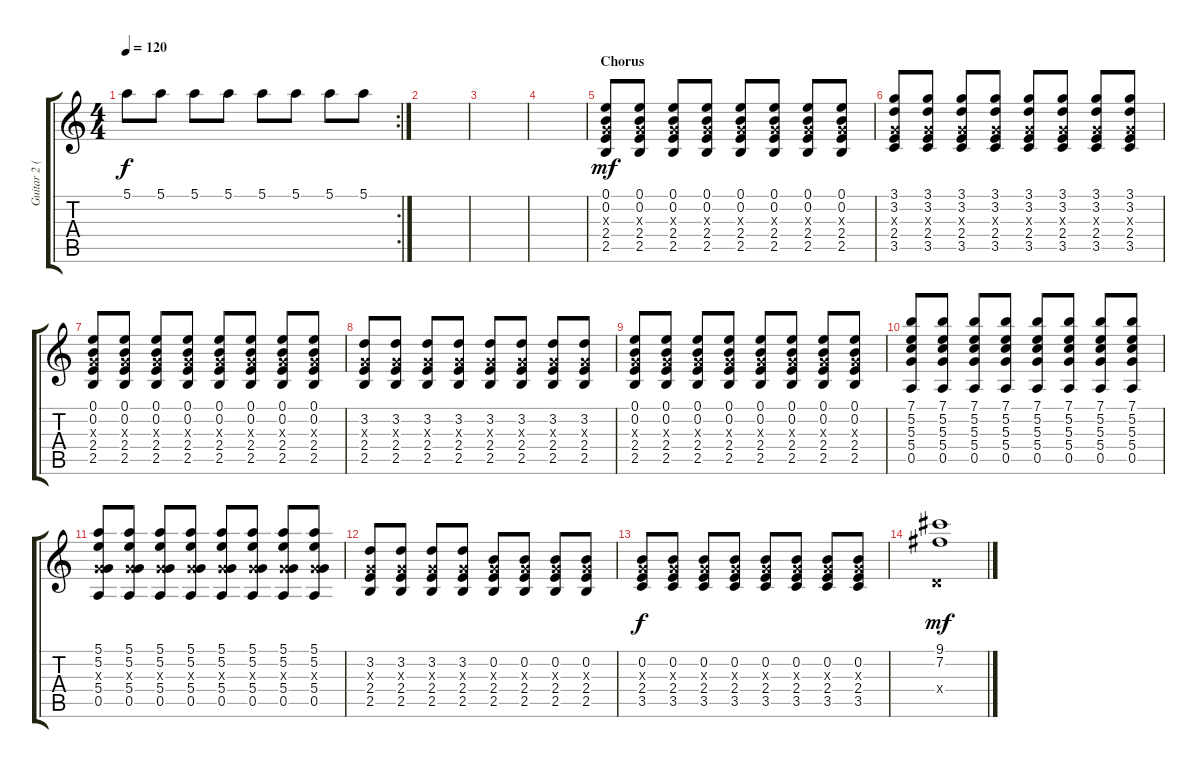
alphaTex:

\track ("Guitar 2 (electric)" "Guitar 2 (") {instrument overdrivenguitar}
\staff {score tabs}
\tuning (E4 B3 G3 D3 A2 E2) {hide}
\rc 2
\ts (4 4)
\tempo 120
\clef g2
\ks c
5.1.8{dy f} 5.1.8 5.1.8 5.1.8 5.1.8 5.1.8 5.1.8 5.1.8 |
|
|
|
\section ("" "Chorus")
(0.1 0.2 0.3{x} 2.4 2.5).8{dy mf instrument overdrivenguitar} (0.1 0.2 0.3{x} 2.4 2.5).8 (0.1 0.2 0.3{x} 2.4 2.5).8 (0.1 0.2 0.3{x} 2.4 2.5).8 (0.1 0.2 0.3{x} 2.4 2.5).8 (0.1 0.2 0.3{x} 2.4 2.5).8 (0.1 0.2 0.3{x} 2.4 2.5).8 (0.1 0.2 0.3{x} 2.4 2.5).8 |
(3.1 3.2 0.3{x} 2.4 3.5).8 (3.1 3.2 0.3{x} 2.4 3.5).8 (3.1 3.2 0.3{x} 2.4 3.5).8 (3.1 3.2 0.3{x} 2.4 3.5).8 (3.1 3.2 0.3{x} 2.4 3.5).8 (3.1 3.2 0.3{x} 2.4 3.5).8 (3.1 3.2 0.3{x} 2.4 3.5).8 (3.1 3.2 0.3{x} 2.4 3.5).8 |
(0.1 0.2 0.3{x} 2.4 2.5).8{instrument overdrivenguitar} (0.1 0.2 0.3{x} 2.4 2.5).8 (0.1 0.2 0.3{x} 2.4 2.5).8 (0.1 0.2 0.3{x} 2.4 2.5).8 (0.1 0.2 0.3{x} 2.4 2.5).8 (0.1 0.2 0.3{x} 2.4 2.5).8 (0.1 0.2 0.3{x} 2.4 2.5).8 (0.1 0.2 0.3{x} 2.4 2.5).8 |
(3.2 0.3{x} 2.4 2.5).8 (3.2 0.3{x} 2.4 2.5).8 (3.2 0.3{x} 2.4 2.5).8 (3.2 0.3{x} 2.4 2.5).8 (3.2 0.3{x} 2.4 2.5).8 (3.2 0.3{x} 2.4 2.5).8 (3.2 0.3{x} 2.4 2.5).8 (3.2 0.3{x} 2.4 2.5).8 |
(0.1 0.2 0.3{x} 2.4 2.5).8{instrument overdrivenguitar} (0.1 0.2 0.3{x} 2.4 2.5).8 (0.1 0.2 0.3{x} 2.4 2.5).8 (0.1 0.2 0.3{x} 2.4 2.5).8 (0.1 0.2 0.3{x} 2.4 2.5).8 (0.1 0.2 0.3{x} 2.4 2.5).8 (0.1 0.2 0.3{x} 2.4 2.5).8 (0.1 0.2 0.3{x} 2.4 2.5).8 |
(7.1 5.2 5.3 5.4 0.5).8 (7.1 5.2 5.3 5.4 0.5).8 (7.1 5.2 5.3 5.4 0.5).8 (7.1 5.2 5.3 5.4 0.5).8 (7.1 5.2 5.3 5.4 0.5).8 (7.1 5.2 5.3 5.4 0.5).8 (7.1 5.2 5.3 5.4 0.5).8 (7.1 5.2 5.3 5.4 0.5).8 |
(5.1 5.2 0.3{x} 5.4 0.5).8{instrument overdrivenguitar} (5.1 5.2 0.3{x} 5.4 0.5).8 (5.1 5.2 0.3{x} 5.4 0.5).8 (5.1 5.2 0.3{x} 5.4 0.5).8 (5.1 5.2 0.3{x} 5.4 0.5).8 (5.1 5.2 0.3{x} 5.4 0.5).8 (5.1 5.2 0.3{x} 5.4 0.5).8 (5.1 5.2 0.3{x} 5.4 0.5).8 |
(3.2 0.3{x} 2.4 2.5).8 (3.2 0.3{x} 2.4 2.5).8 (3.2 0.3{x} 2.4 2.5).8 (3.2 0.3{x} 2.4 2.5).8 (0.2 0.3{x} 2.4 2.5).8 (0.2 0.3{x} 2.4 2.5).8 (0.2 0.3{x} 2.4 2.5).8 (0.2 0.3{x} 2.4 2.5).8 |
(0.2 0.3{x} 2.4 3.5).8{dy f} (0.2 0.3{x} 2.4 3.5).8 (0.2 0.3{x} 2.4 3.5).8 (0.2 0.3{x} 2.4 3.5).8 (0.2 0.3{x} 2.4 3.5).8 (0.2 0.3{x} 2.4 3.5).8 (0.2 0.3{x} 2.4 3.5).8 (0.2 0.3{x} 2.4 3.5).8 |
(9.1 7.2 0.4{x}).1{dy mf}
